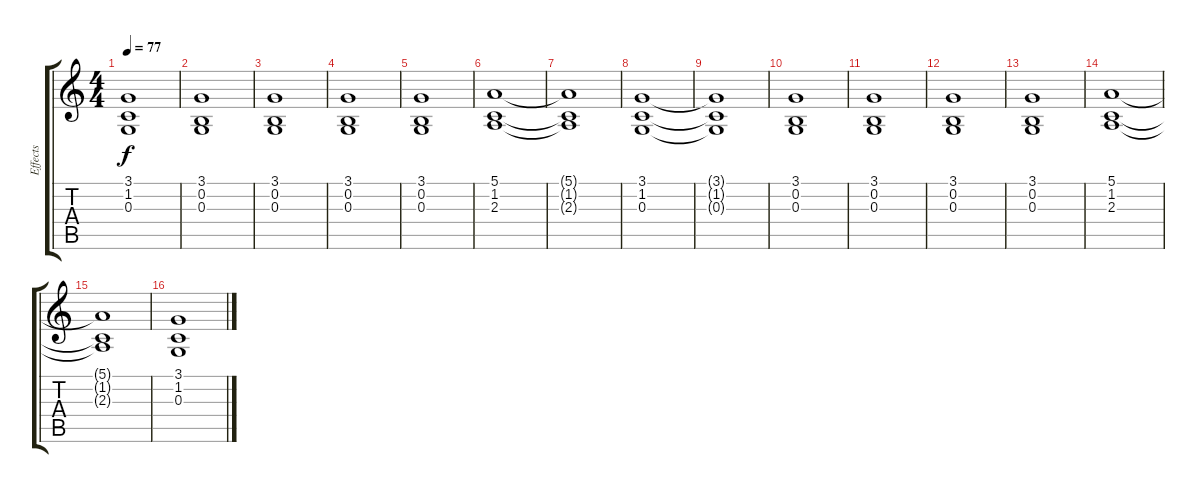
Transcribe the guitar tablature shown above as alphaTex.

\track ("Effects" "Effects") {instrument pad2warm}
\staff {score tabs}
\tuning (E4 B3 G3 D3 A2 E2) {hide}
\ts (4 4)
\tempo 77
\clef g2
\ks c
(3.1{t} 1.2{t} 0.3{t}).1{dy f} |
(3.1 0.2 0.3).1 |
(3.1 0.2 0.3).1 |
(3.1 0.2 0.3).1 |
(3.1 0.2 0.3).1 |
(5.1 1.2 2.3).1 |
(5.1{t} 1.2{t} 2.3{t}).1 |
(3.1 1.2 0.3).1 |
(3.1{t} 1.2{t} 0.3{t}).1 |
(3.1 0.2 0.3).1 |
(3.1 0.2 0.3).1 |
(3.1 0.2 0.3).1 |
(3.1 0.2 0.3).1 |
(5.1 1.2 2.3).1 |
(5.1{t} 1.2{t} 2.3{t}).1 |
(3.1 1.2 0.3).1
